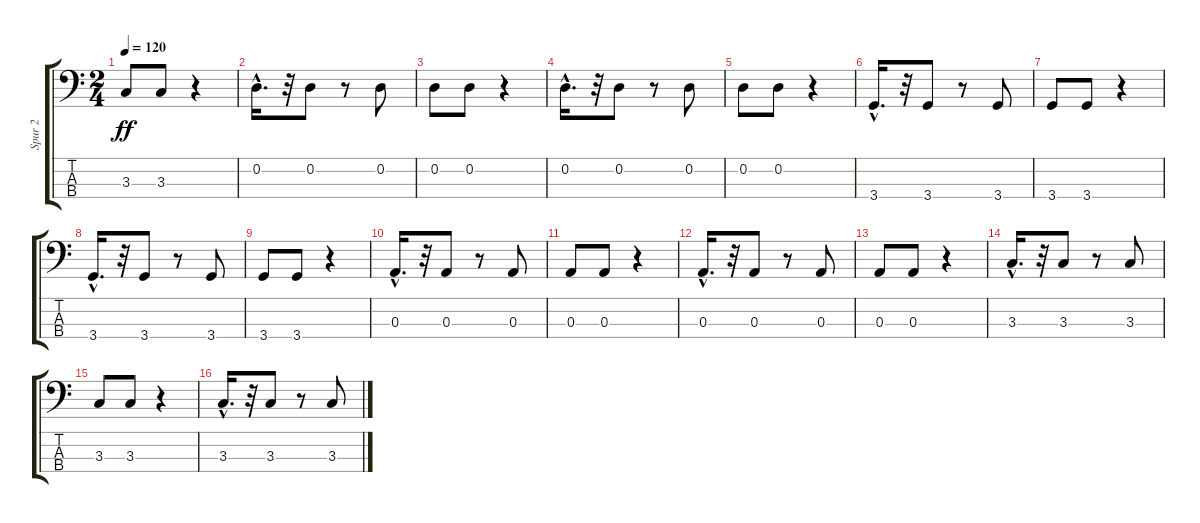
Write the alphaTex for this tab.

\track ("Spur 2" "Spur 2") {instrument electricbassfinger}
\staff {score tabs}
\tuning (G2 D2 A1 E1) {hide}
\ts (2 4)
\tempo 120
\clef f4
\ks c
3.3.8{dy ff} 3.3.8 r.4 |
0.2{hac}.16{d} r.32 0.2.8 r.8 0.2.8 |
0.2.8 0.2.8 r.4 |
0.2{hac}.16{d} r.32 0.2.8 r.8 0.2.8 |
0.2.8 0.2.8 r.4 |
3.4{hac}.16{d} r.32 3.4.8 r.8 3.4.8 |
3.4.8 3.4.8 r.4 |
3.4{hac}.16{d} r.32 3.4.8 r.8 3.4.8 |
3.4.8 3.4.8 r.4 |
0.3{hac}.16{d} r.32 0.3.8 r.8 0.3.8 |
0.3.8 0.3.8 r.4 |
0.3{hac}.16{d} r.32 0.3.8 r.8 0.3.8 |
0.3.8 0.3.8 r.4 |
3.3{hac}.16{d} r.32 3.3.8 r.8 3.3.8 |
3.3.8 3.3.8 r.4 |
3.3{hac}.16{d} r.32 3.3.8 r.8 3.3.8
